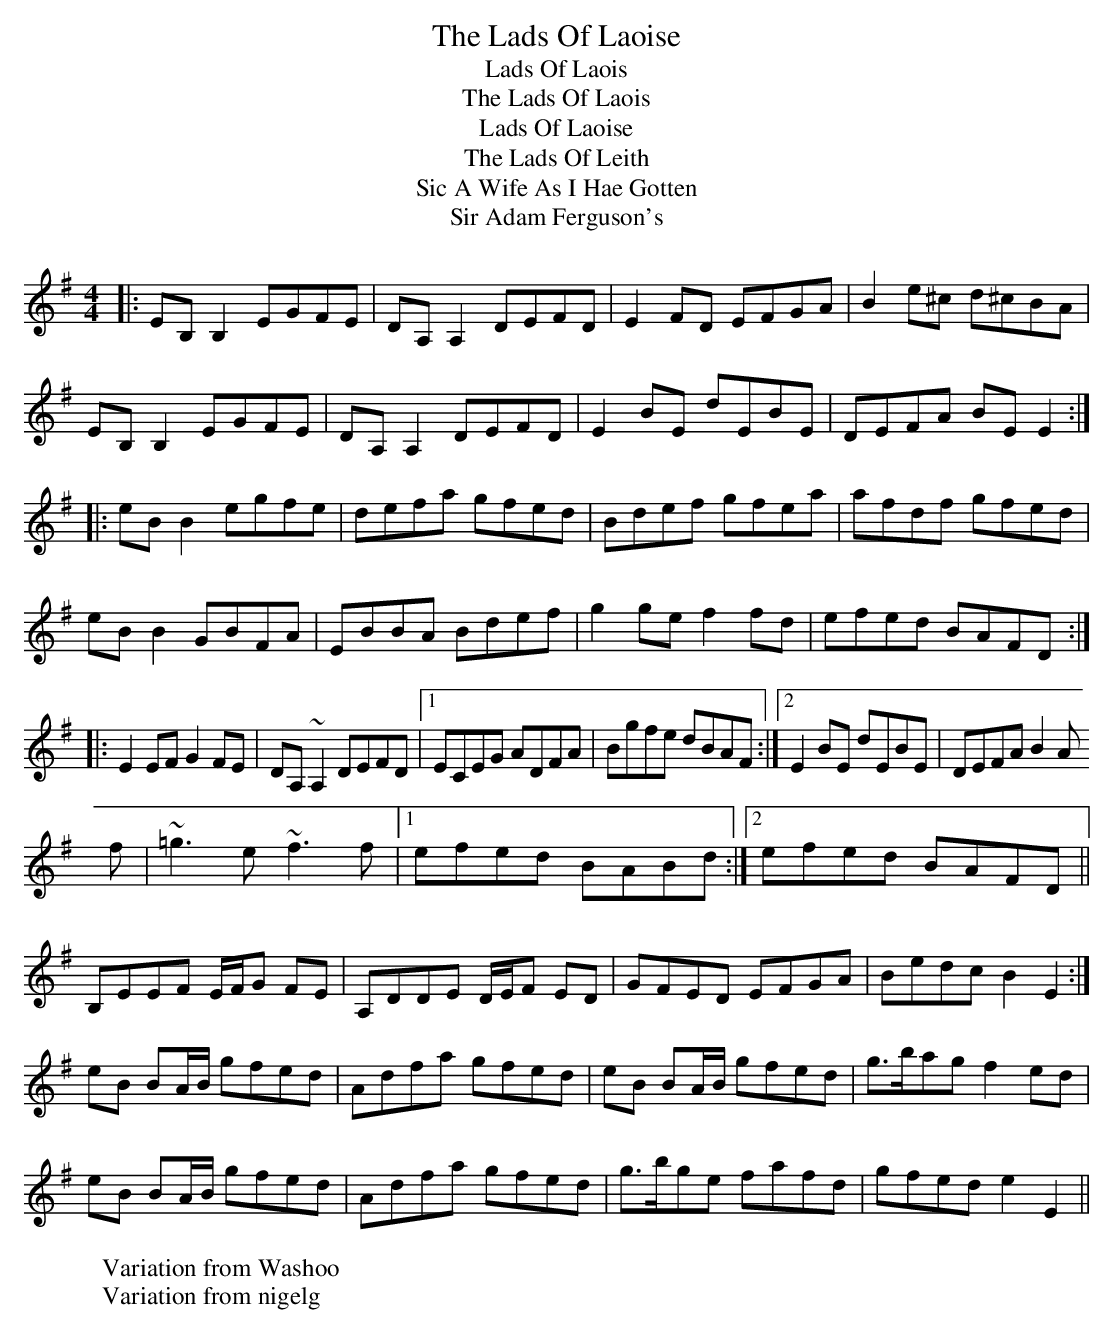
X:1
T:Lads Of Laoise, The
T:Lads Of Laois
T:Lads Of Laois, The
T:Lads Of Laoise
T:Lads Of Leith, The
T:Sic A Wife As I Hae Gotten
T:Sir Adam Ferguson's
M:4/4
L:1/8
K:Emin
|:EB,B,2 EGFE| DA, A,2 DEFD| E2 FD EFGA|B2 e^c d^cBA|
EB,B,2 EGFE|DA, A,2 DEFD| E2 BE dEBE| DEFA BE E2:|
|:eBB2 egfe| defa gfed| Bdef gfea| afdf gfed|
eBB2 GBFA| EBBA Bdef|g2ge f2fd| efed BAFD:|
W:Variation from Washoo
|:E2EF G2FE |DA, ~A,2 DEFD |1ECEG ADFA |Bgfe dBAF:|2 E2BE dEBE| DEFA B2A
f|~=g3e ~f3f |1efed BABd:|2efed BAFD||
W:Variation from nigelg
K:Em
B,EEF E/F/G FE | A,DDE D/E/F ED | GFED EFGA | Bedc B2 E2 :|
eB BA/B/ gfed | Adfa gfed | eB BA/B/ gfed | g>bag f2 ed |
eB BA/B/ gfed | Adfa gfed | g>bge fafd | gfed e2 E2 ||
